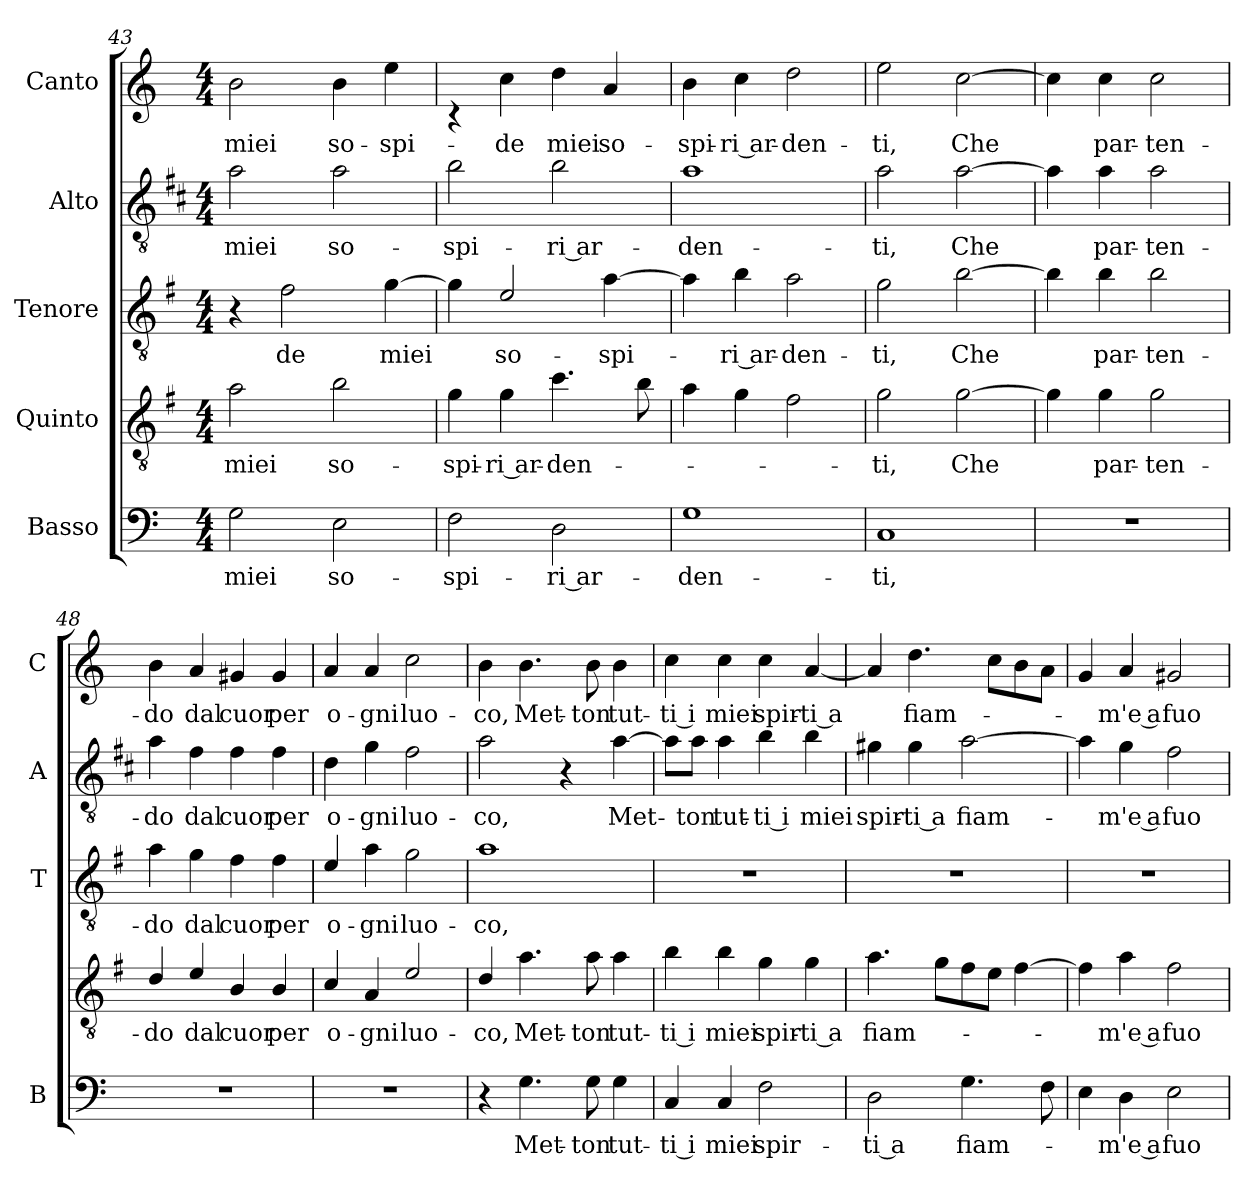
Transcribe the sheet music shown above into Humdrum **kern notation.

**kern	**text	**kern	**text	**kern	**text	**kern	**text	**kern	**text
*part5	*part5	*part4	*part4	*part3	*part3	*part2	*part2	*part1	*part1
*staff5	*staff5	*staff4	*staff4	*staff3	*staff3	*staff2	*staff2	*staff1	*staff1
*I"Basso	*	*I"Quinto	*	*I"Tenore	*	*I"Alto	*	*I"Canto	*
*I'B	*	*	*	*I'T	*	*I'A	*	*I'C	*
*clefF4	*	*clefGv2	*	*clefGv2	*	*clefGv2	*	*clefG2	*
*	*	*ITrd4c7	*	*ITrd4c7	*	*ITrd1c2	*	*	*
*k[]	*	*k[]	*	*k[]	*	*k[]	*	*k[]	*
*C:	*	*C:	*	*C:	*	*C:	*	*C:	*
*M4/4	*	*M4/4	*	*M4/4	*	*M4/4	*	*M4/4	*
=43	=43	=43	=43	=43	=43	=43	=43	=43	=43
!	!LO:LY:b	!	!LO:LY:b	!	!	!	!LO:LY:b	!	!LO:LY:b
2G\	miei	2d\	miei	4r	.	2g\	miei	2b\	miei
!	!	!	!	!	!LO:LY:b	!	!	!	!
.	.	.	.	2B\	de	.	.	.	.
!	!LO:LY:b	!	!LO:LY:b	!	!	!	!LO:LY:b	!	!LO:LY:b
2E\	so-	2e\	so-	.	.	2g\	so-	4b\	so-
!	!	!	!	!	!LO:LY:b	!	!	!	!LO:LY:b
.	.	.	.	[4c\	miei	.	.	4ee\	-spi-
=44	=44	=44	=44	=44	=44	=44	=44	=44	=44
!	!LO:LY:b	!	!LO:LY:b	!	!	!	!LO:LY:b	!	!
2F\	-spi-	4c\	-spi-	4c\]	.	2a\	-spi-	4rc	.
!	!	!	!LO:LY:b	!	!LO:LY:b	!	!	!	!LO:LY:b
.	.	4c\	-ri ar-	2A/	so-	.	.	4cc\	-de
!	!LO:LY:b	!	!LO:LY:b	!	!	!	!LO:LY:b	!	!LO:LY:b
2D\	-ri ar-	4.f\	-den-	.	.	2a\	-ri ar-	4dd\	miei
!	!	!	!	!	!LO:LY:b	!	!	!	!LO:LY:b
.	.	.	.	[4d\	-spi-	.	.	4a/	so-
.	.	8e\	.	.	.	.	.	.	.
=45	=45	=45	=45	=45	=45	=45	=45	=45	=45
!	!LO:LY:b	!	!	!	!	!	!LO:LY:b	!	!LO:LY:b
1G	-den-	4d\	.	4d\]	.	1g	-den-	4b\	-spi-
!	!	!	!	!	!LO:LY:b	!	!	!	!LO:LY:b
.	.	4c\	.	4e\	-ri ar-	.	.	4cc\	-ri ar-
!	!	!	!	!	!LO:LY:b	!	!	!	!LO:LY:b
.	.	2B\	.	2d\	-den-	.	.	2dd\	-den-
!!LO:LB:g=z
=46	=46	=46	=46	=46	=46	=46	=46	=46	=46
!	!LO:LY:b	!	!LO:LY:b	!	!LO:LY:b	!	!LO:LY:b	!	!LO:LY:b
1C	-ti,	2c\	-ti,	2c\	-ti,	2g\	-ti,	2ee\	-ti,
!	!	!	!LO:LY:b	!	!LO:LY:b	!	!LO:LY:b	!	!LO:LY:b
.	.	[2c\	Che	[2e\	Che	[2g\	Che	[2cc\	Che
=47	=47	=47	=47	=47	=47	=47	=47	=47	=47
1r	.	4c\]	.	4e\]	.	4g\]	.	4cc\]	.
!	!	!	!LO:LY:b	!	!LO:LY:b	!	!LO:LY:b	!	!LO:LY:b
.	.	4c\	par-	4e\	par-	4g\	par-	4cc\	par-
!	!	!	!LO:LY:b	!	!LO:LY:b	!	!LO:LY:b	!	!LO:LY:b
.	.	2c\	-ten-	2e\	-ten-	2g\	-ten-	2cc\	-ten-
=48	=48	=48	=48	=48	=48	=48	=48	=48	=48
!	!	!	!LO:LY:b	!	!LO:LY:b	!	!LO:LY:b	!	!LO:LY:b
1r	.	4G/	-do	4d\	-do	4g\	-do	4b\	-do
!	!	!	!LO:LY:b	!	!LO:LY:b	!	!LO:LY:b	!	!LO:LY:b
.	.	4A/	dal	4c\	dal	4e\	dal	4a/	dal
!	!	!	!LO:LY:b	!	!LO:LY:b	!	!LO:LY:b	!	!LO:LY:b
.	.	4E/	cuor	4B\	cuor	4e\	cuor	4g#X/	cuor
!	!	!	!LO:LY:b	!	!LO:LY:b	!	!LO:LY:b	!	!LO:LY:b
.	.	4E/	per	4B\	per	4e\	per	4g#/	per
=49	=49	=49	=49	=49	=49	=49	=49	=49	=49
!	!	!	!LO:LY:b	!	!LO:LY:b	!	!LO:LY:b	!	!LO:LY:b
1r	.	4F/	o-	4A/	o-	4c\	o-	4a/	o-
!	!	!	!LO:LY:b	!	!LO:LY:b	!	!LO:LY:b	!	!LO:LY:b
.	.	4D/	-gni	4d\	-gni	4f\	-gni	4a/	-gni
!	!	!	!LO:LY:b	!	!LO:LY:b	!	!LO:LY:b	!	!LO:LY:b
.	.	2A/	luo-	2c\	luo-	2e\	luo-	2cc\	luo-
=50	=50	=50	=50	=50	=50	=50	=50	=50	=50
!	!	!	!LO:LY:b	!	!LO:LY:b	!	!LO:LY:b	!	!LO:LY:b
4r	.	4G/	-co,	1d	-co,	2g\	-co,	4b\	-co,
!	!LO:LY:b	!	!LO:LY:b	!	!	!	!	!	!LO:LY:b
4.G\	Met-	4.d\	Met-	.	.	.	.	4.b\	Met-
.	.	.	.	.	.	4r	.	.	.
!	!LO:LY:b	!	!LO:LY:b	!	!	!	!	!	!LO:LY:b
8G\	-ton	8d\	-ton	.	.	.	.	8b\	-ton
!	!LO:LY:b	!	!LO:LY:b	!	!	!	!LO:LY:b	!	!LO:LY:b
4G\	tut-	4d\	tut-	.	.	[4g\	Met-	4b\	tut-
=51	=51	=51	=51	=51	=51	=51	=51	=51	=51
!	!LO:LY:b	!	!LO:LY:b	!	!	!	!	!	!LO:LY:b
4C/	-ti i	4e\	-ti i	1r	.	8g\L]	.	4cc\	-ti i
!	!	!	!	!	!	!	!LO:LY:b	!	!
.	.	.	.	.	.	8g\J	-ton	.	.
!	!LO:LY:b	!	!LO:LY:b	!	!	!	!LO:LY:b	!	!LO:LY:b
4C/	miei	4e\	miei	.	.	4g\	tut-	4cc\	miei
!	!LO:LY:b	!	!LO:LY:b	!	!	!	!LO:LY:b	!	!LO:LY:b
2F\	spir-	4c\	spir-	.	.	4a\	-ti i	4cc\	spir-
!	!	!	!LO:LY:b	!	!	!	!LO:LY:b	!	!LO:LY:b
.	.	4c\	-ti a	.	.	4a\	miei	[4a/	-ti a
!!LO:PB:g=z
=52	=52	=52	=52	=52	=52	=52	=52	=52	=52
!	!LO:LY:b	!	!LO:LY:b	!	!	!	!LO:LY:b	!	!
2D\	-ti a	4.d\	fiam-	1r	.	4f#X\	spir-	4a/]	.
!	!	!	!	!	!	!	!LO:LY:b	!	!LO:LY:b
.	.	.	.	.	.	4f#\	-ti a	4.dd\	fiam-
.	.	8c\L	.	.	.	.	.	.	.
!	!LO:LY:b	!	!	!	!	!	!LO:LY:b	!	!
4.G\	fiam-	8B\	.	.	.	[2g\	fiam-	.	.
.	.	8A\J	.	.	.	.	.	8cc\L	.
.	.	[4B\	.	.	.	.	.	8b\	.
8F\	.	.	.	.	.	.	.	8a\J	.
=53	=53	=53	=53	=53	=53	=53	=53	=53	=53
4E\	.	4B\]	.	1r	.	4g\]	.	4g/	.
!	!LO:LY:b	!	!LO:LY:b	!	!	!	!LO:LY:b	!	!LO:LY:b
4D\	-m'e a	4d\	-m'e a	.	.	4f\	-m'e a	4a/	-m'e a
!	!LO:LY:b	!	!LO:LY:b	!	!	!	!LO:LY:b	!	!LO:LY:b
2E\	fuo-	2B\	fuo-	.	.	2e\	fuo-	2g#X/	fuo-
=	=	=	=	=	=	=	=	=	=
*-	*-	*-	*-	*-	*-	*-	*-	*-	*-
